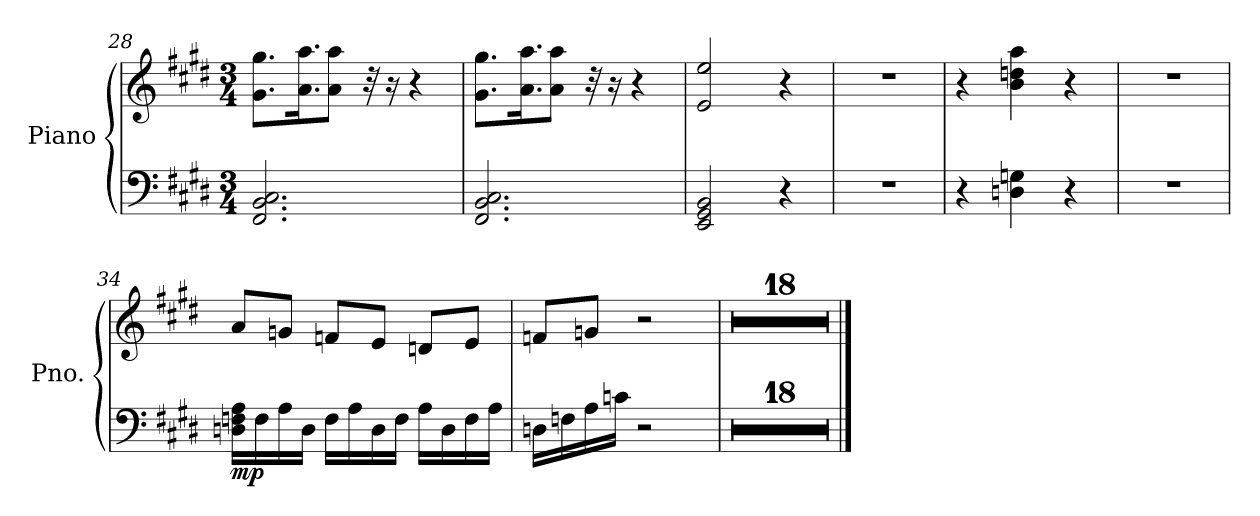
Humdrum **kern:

**kern	**kern	**dynam
*part1	*part1	*part1
*staff2	*staff1	*staff1/2
*I"Piano	*	*
*I'Pno.	*	*
!!LO:PB:g=z
*clefF4	*clefG2	*
*k[f#c#g#d#]	*k[f#c#g#d#]	*
*M3/4	*M3/4	*
=28	=28	=28
2.FF#/ 2.BB/ 2.C#/	8.g#\ 8.gg#\L	.
.	16.a\ 16.aa\K	.
.	8a\ 8aa\J	.
.	32r	.
.	16r	.
.	4r	.
=29	=29	=29
2.FF#/ 2.BB/ 2.C#/	8.g#\ 8.gg#\L	.
.	16.a\ 16.aa\K	.
.	8a\ 8aa\J	.
.	32r	.
.	16r	.
.	4r	.
=30	=30	=30
2EE/ 2GG#/ 2BB/	2e/ 2ee/	.
4r	4r	.
=31	=31	=31
2.r	2.r	.
=32	=32	=32
4r	4r	.
4Dn\ 4Gn\	4b\ 4ddn\ 4aa\	.
4r	4r	.
=33	=33	=33
2.r	2.r	.
=34	=34	=34
!	!	!LO:DY:b=2
16Dn\ 16Fn\ 16A\LL	8a/L	mp
16F\	.	.
16A\	8gn/J	.
16D\JJ	.	.
16F\LL	8fn/L	.
16A\	.	.
16D\	8e/J	.
16F\JJ	.	.
16A\LL	8dn/L	.
16D\	.	.
16F\	8e/J	.
16A\JJ	.	.
!!LO:LB:g=z
=35	=35	=35
16Dn\LL	8fn/L	.
16Fn\	.	.
16A\	8gn/J	.
16cn\JJ	.	.
2r	2r	.
=36	=36	=36
2.r	2.r	.
=37	=37	=37
2.r	2.r	.
=38	=38	=38
2.r	2.r	.
=39	=39	=39
2.r	2.r	.
=40	=40	=40
2.r	2.r	.
=41	=41	=41
2.r	2.r	.
=42	=42	=42
2.r	2.r	.
=43	=43	=43
2.r	2.r	.
=44	=44	=44
2.r	2.r	.
=45	=45	=45
2.r	2.r	.
=46	=46	=46
2.r	2.r	.
=47	=47	=47
2.r	2.r	.
=48	=48	=48
2.r	2.r	.
=49	=49	=49
2.r	2.r	.
!!LO:LB:g=z
=50	=50	=50
2.r	2.r	.
=51	=51	=51
2.r	2.r	.
=52	=52	=52
2.r	2.r	.
=53	=53	=53
2.r	2.r	.
==	==	==
*-	*-	*-
